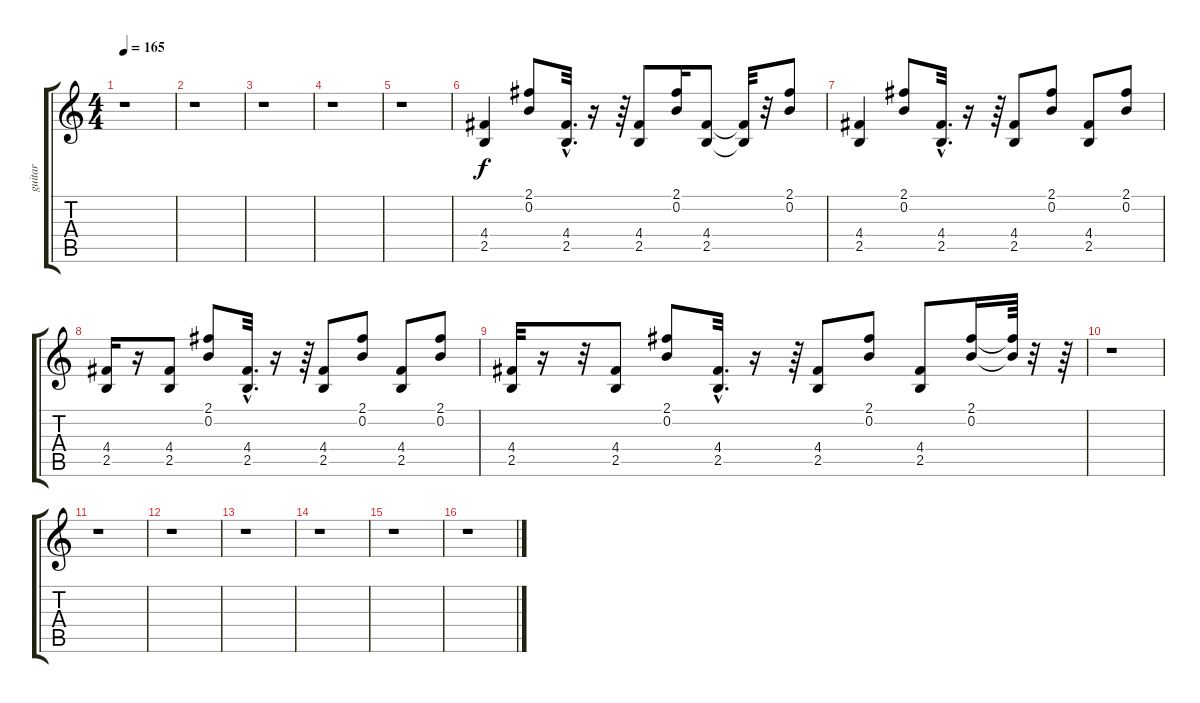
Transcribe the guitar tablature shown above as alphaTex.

\track ("guitar" "guitar") {instrument distortionguitar}
\staff {score tabs}
\tuning (E4 B3 G3 D3 A2 E2) {hide}
\ts (4 4)
\tempo 165
\clef g2
\ks c
r.1{dy f instrument distortionguitar} |
r.1 |
r.1 |
r.1 |
r.1 |
(4.4 2.5).4 (2.1 0.2).8 (4.4{hac} 2.5{hac}).32{d} r.16 r.64 (4.4 2.5).8 (2.1 0.2).16 (4.4 2.5).8 (4.4{t} 2.5{t}).32 r.32 (2.1 0.2).8 |
(4.4 2.5).4 (2.1 0.2).8 (4.4{hac} 2.5{hac}).32{d} r.16 r.64 (4.4 2.5).8 (2.1 0.2).8 (4.4 2.5).8 (2.1 0.2).8 |
(4.4 2.5).16 r.16 (4.4 2.5).8 (2.1 0.2).8 (4.4{hac} 2.5{hac}).32{d} r.16 r.64 (4.4 2.5).8 (2.1 0.2).8 (4.4 2.5).8 (2.1 0.2).8 |
(4.4 2.5).32 r.16 r.32 (4.4 2.5).8 (2.1 0.2).8 (4.4{hac} 2.5{hac}).32{d} r.16 r.64 (4.4 2.5).8 (2.1 0.2).8 (4.4 2.5).8 (2.1 0.2).16 (2.1{t} 0.2{t}).64 r.32 r.64 |
r.1 |
r.1 |
r.1 |
r.1 |
r.1 |
r.1 |
r.1
